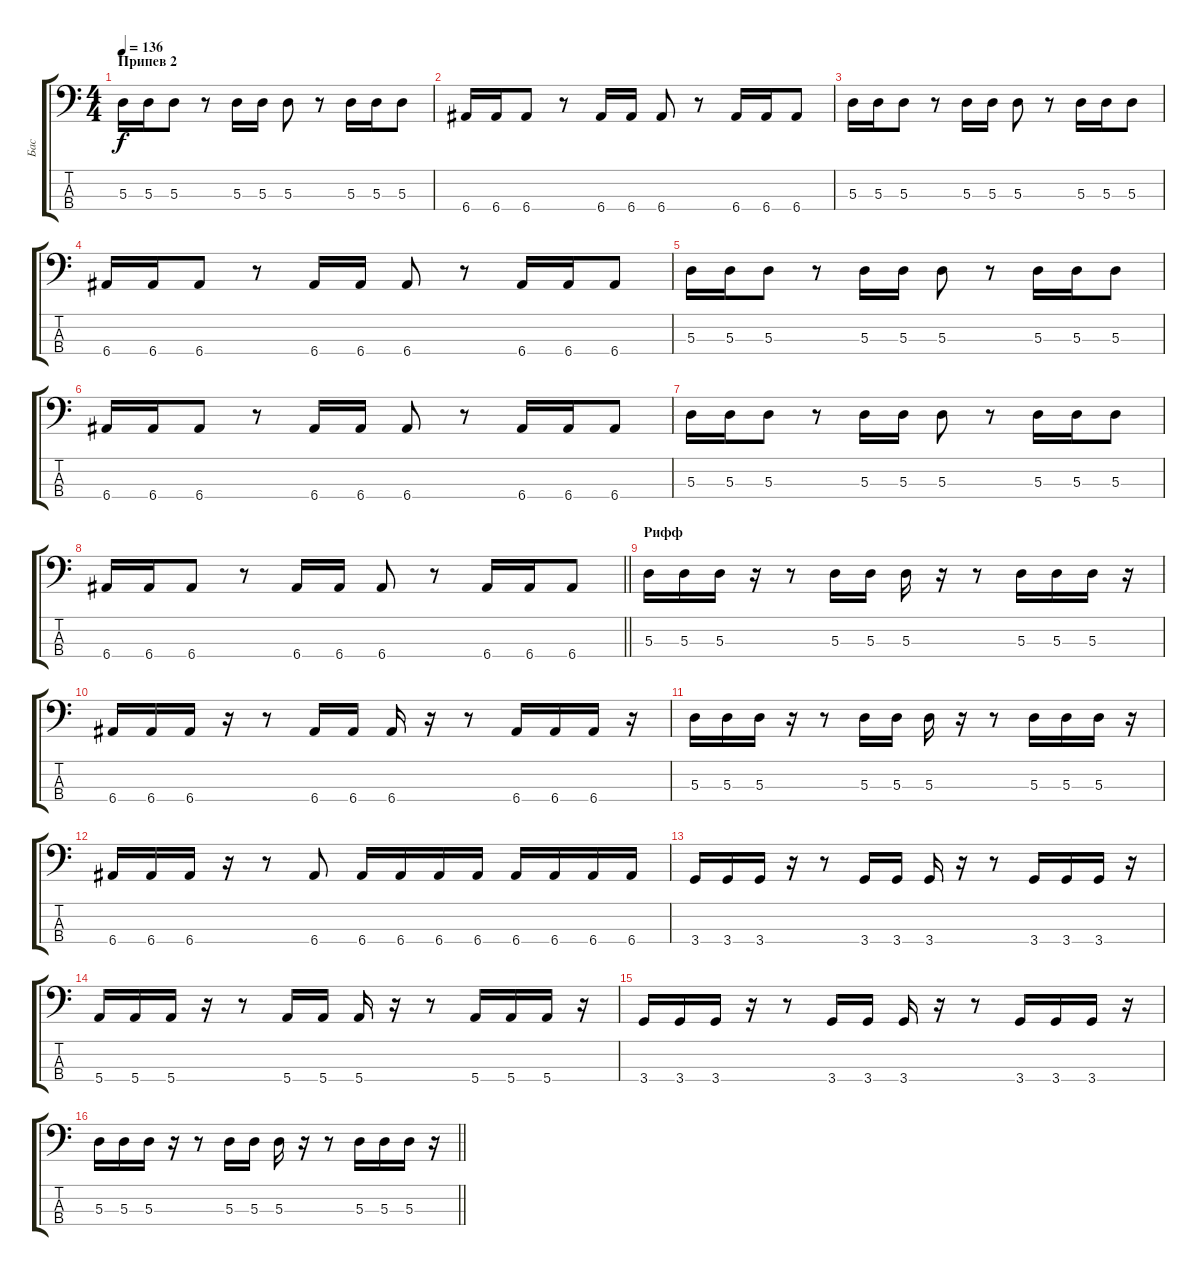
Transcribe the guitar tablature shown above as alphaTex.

\track ("Бас" "Бас") {instrument electricbassfinger}
\staff {score tabs}
\tuning (G2 D2 A1 E1) {hide}
\ts (4 4)
\section ("" "Припев 2")
\tempo 136
\clef f4
\ks c
5.3.16{dy f} 5.3.16 5.3.8 r.8 5.3.16 5.3.16 5.3.8 r.8 5.3.16 5.3.16 5.3.8 |
6.4.16 6.4.16 6.4.8 r.8 6.4.16 6.4.16 6.4.8 r.8 6.4.16 6.4.16 6.4.8 |
5.3.16 5.3.16 5.3.8 r.8 5.3.16 5.3.16 5.3.8 r.8 5.3.16 5.3.16 5.3.8 |
6.4.16 6.4.16 6.4.8 r.8 6.4.16 6.4.16 6.4.8 r.8 6.4.16 6.4.16 6.4.8 |
5.3.16 5.3.16 5.3.8 r.8 5.3.16 5.3.16 5.3.8 r.8 5.3.16 5.3.16 5.3.8 |
6.4.16 6.4.16 6.4.8 r.8 6.4.16 6.4.16 6.4.8 r.8 6.4.16 6.4.16 6.4.8 |
5.3.16 5.3.16 5.3.8 r.8 5.3.16 5.3.16 5.3.8 r.8 5.3.16 5.3.16 5.3.8 |
\barLineRight lightlight
6.4.16 6.4.16 6.4.8 r.8 6.4.16 6.4.16 6.4.8 r.8 6.4.16 6.4.16 6.4.8 |
\section ("" "Рифф")
5.3.16 5.3.16 5.3.16 r.16 r.8 5.3.16 5.3.16 5.3.16 r.16 r.8 5.3.16 5.3.16 5.3.16 r.16 |
6.4.16 6.4.16 6.4.16 r.16 r.8 6.4.16 6.4.16 6.4.16 r.16 r.8 6.4.16 6.4.16 6.4.16 r.16 |
5.3.16 5.3.16 5.3.16 r.16 r.8 5.3.16 5.3.16 5.3.16 r.16 r.8 5.3.16 5.3.16 5.3.16 r.16 |
6.4.16 6.4.16 6.4.16 r.16 r.8 6.4.8 6.4.16 6.4.16 6.4.16 6.4.16 6.4.16 6.4.16 6.4.16 6.4.16 |
3.4.16 3.4.16 3.4.16 r.16 r.8 3.4.16 3.4.16 3.4.16 r.16 r.8 3.4.16 3.4.16 3.4.16 r.16 |
5.4.16 5.4.16 5.4.16 r.16 r.8 5.4.16 5.4.16 5.4.16 r.16 r.8 5.4.16 5.4.16 5.4.16 r.16 |
3.4.16 3.4.16 3.4.16 r.16 r.8 3.4.16 3.4.16 3.4.16 r.16 r.8 3.4.16 3.4.16 3.4.16 r.16 |
\barLineRight lightlight
5.3.16 5.3.16 5.3.16 r.16 r.8 5.3.16 5.3.16 5.3.16 r.16 r.8 5.3.16 5.3.16 5.3.16 r.16
